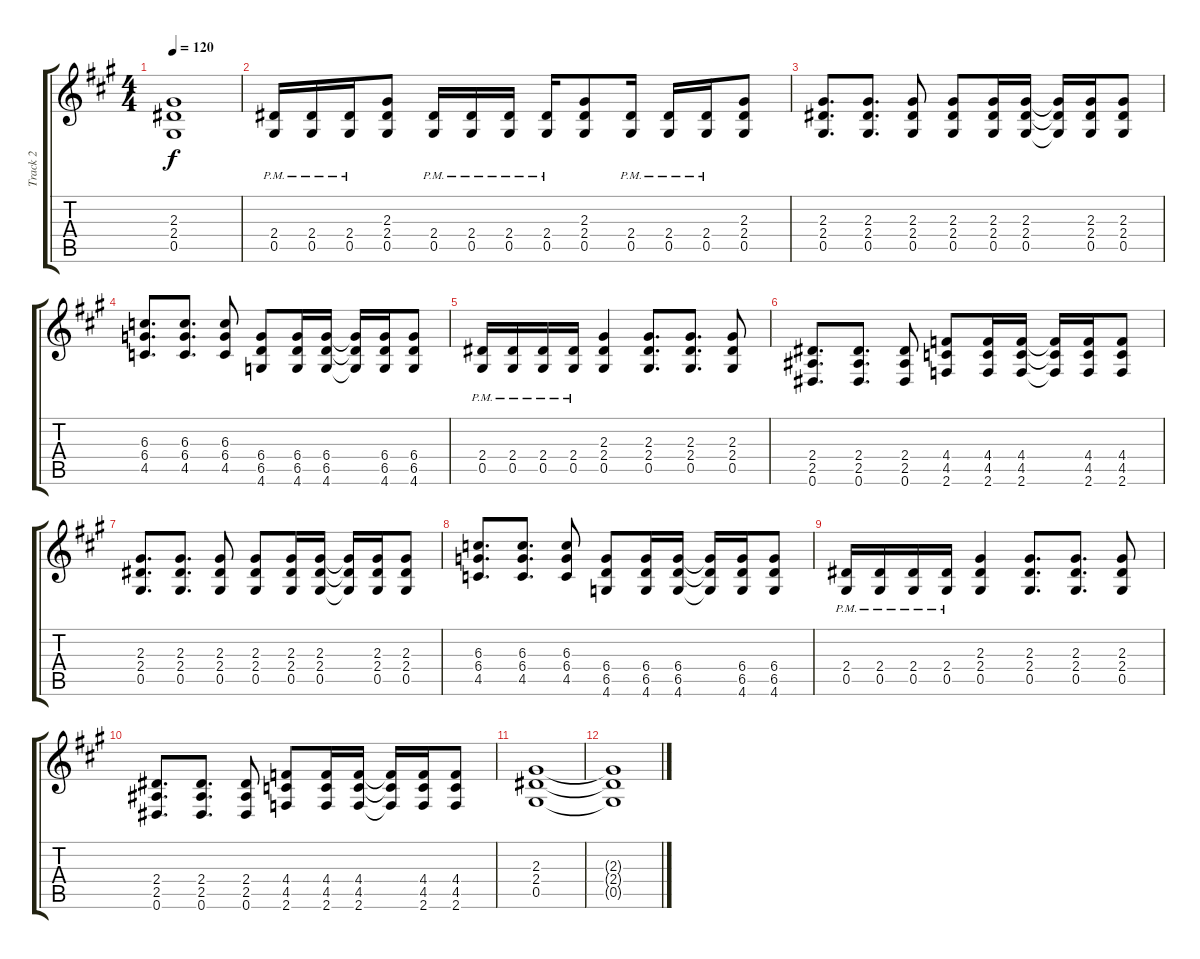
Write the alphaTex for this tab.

\track ("Track 2" "Track 2") {instrument distortionguitar}
\staff {score tabs}
\tuning (Eb4 Bb3 Gb3 Db3 Ab2 Eb2) {hide}
\ts (4 4)
\tempo 120
\clef g2
\ks a
(2.3{t} 2.4{t} 0.5{t}).1{dy f} |
(2.4{pm} 0.5{pm}).16 (2.4{pm} 0.5{pm}).16 (2.4{pm} 0.5{pm}).16 (2.3 2.4 0.5).8 (2.4{pm} 0.5{pm}).16 (2.4{pm} 0.5{pm}).16 (2.4{pm} 0.5{pm}).16 (2.4{pm} 0.5{pm}).16 (2.3 2.4 0.5).8 (2.4{pm} 0.5{pm}).16 (2.4{pm} 0.5{pm}).16 (2.4{pm} 0.5{pm}).16 (2.3 2.4 0.5).8 |
(2.3 2.4 0.5).8{d} (2.3 2.4 0.5).8{d} (2.3 2.4 0.5).8 (2.3 2.4 0.5).8 (2.3 2.4 0.5).16 (2.3 2.4 0.5).16 (2.3{t} 2.4{t} 0.5{t}).16 (2.3 2.4 0.5).16 (2.3 2.4 0.5).8 |
(6.3 6.4 4.5).8{d} (6.3 6.4 4.5).8{d} (6.3 6.4 4.5).8 (6.4 6.5 4.6).8 (6.4 6.5 4.6).16 (6.4 6.5 4.6).16 (6.4{t} 6.5{t} 4.6{t}).16 (6.4 6.5 4.6).16 (6.4 6.5 4.6).8 |
(2.4{pm} 0.5{pm}).16 (2.4{pm} 0.5{pm}).16 (2.4{pm} 0.5{pm}).16 (2.4{pm} 0.5{pm}).16 (2.3 2.4 0.5).4 (2.3 2.4 0.5).8{d} (2.3 2.4 0.5).8{d} (2.3 2.4 0.5).8 |
(2.4 2.5 0.6).8{d} (2.4 2.5 0.6).8{d} (2.4 2.5 0.6).8 (4.4 4.5 2.6).8 (4.4 4.5 2.6).16 (4.4 4.5 2.6).16 (4.4{t} 4.5{t} 2.6{t}).16 (4.4 4.5 2.6).16 (4.4 4.5 2.6).8 |
(2.3 2.4 0.5).8{d} (2.3 2.4 0.5).8{d} (2.3 2.4 0.5).8 (2.3 2.4 0.5).8 (2.3 2.4 0.5).16 (2.3 2.4 0.5).16 (2.3{t} 2.4{t} 0.5{t}).16 (2.3 2.4 0.5).16 (2.3 2.4 0.5).8 |
(6.3 6.4 4.5).8{d} (6.3 6.4 4.5).8{d} (6.3 6.4 4.5).8 (6.4 6.5 4.6).8 (6.4 6.5 4.6).16 (6.4 6.5 4.6).16 (6.4{t} 6.5{t} 4.6{t}).16 (6.4 6.5 4.6).16 (6.4 6.5 4.6).8 |
(2.4{pm} 0.5{pm}).16 (2.4{pm} 0.5{pm}).16 (2.4{pm} 0.5{pm}).16 (2.4{pm} 0.5{pm}).16 (2.3 2.4 0.5).4 (2.3 2.4 0.5).8{d} (2.3 2.4 0.5).8{d} (2.3 2.4 0.5).8 |
(2.4 2.5 0.6).8{d} (2.4 2.5 0.6).8{d} (2.4 2.5 0.6).8 (4.4 4.5 2.6).8 (4.4 4.5 2.6).16 (4.4 4.5 2.6).16 (4.4{t} 4.5{t} 2.6{t}).16 (4.4 4.5 2.6).16 (4.4 4.5 2.6).8 |
(2.3 2.4 0.5).1 |
(2.3{t} 2.4{t} 0.5{t}).1
